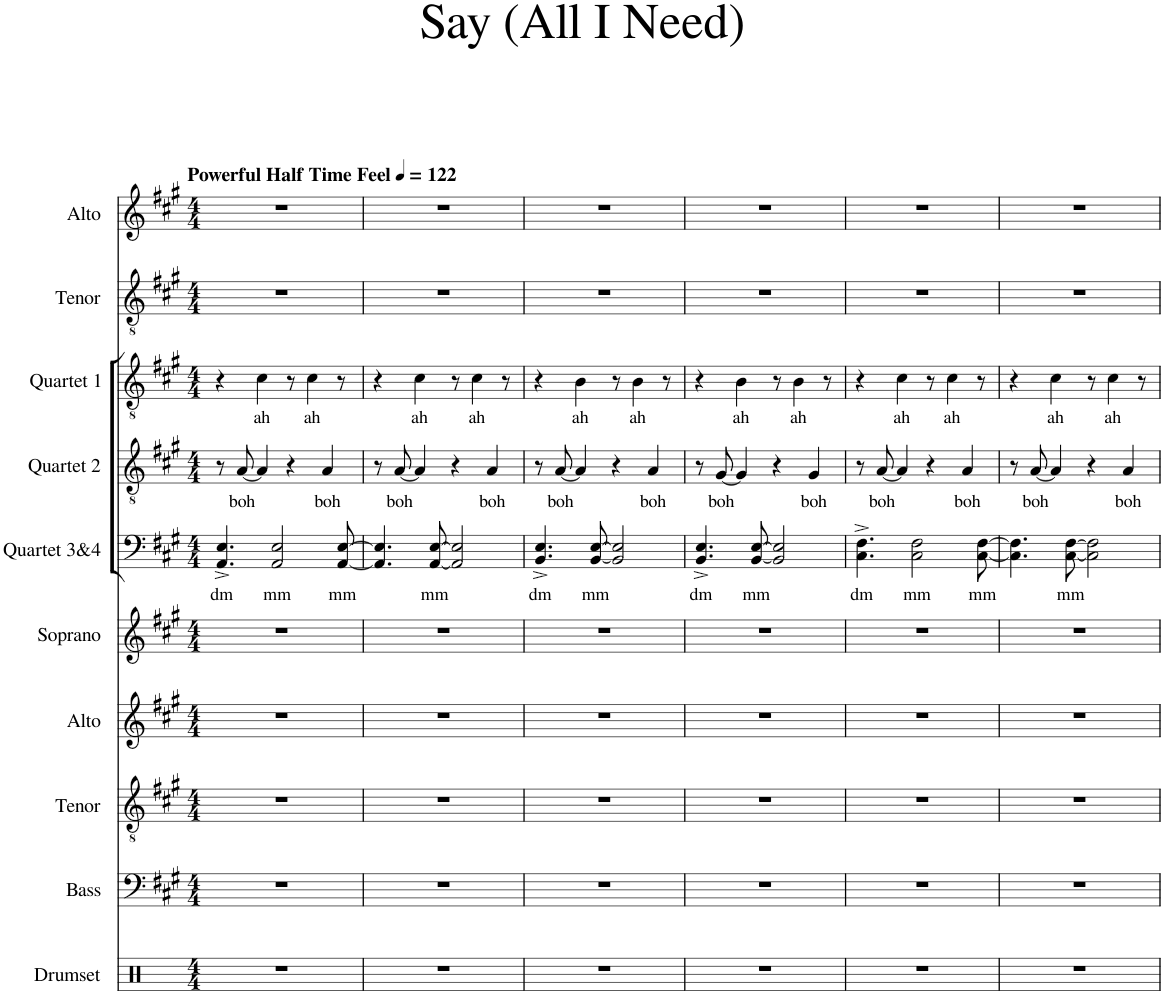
**kern	**kern	**kern	**kern	**kern	**kern	**text	**kern	**text	**kern	**text	**kern	**kern
*part10	*part9	*part8	*part7	*part6	*part5	*part5	*part4	*part4	*part3	*part3	*part2	*part1
*staff10	*staff9	*staff8	*staff7	*staff6	*staff5	*staff5	*staff4	*staff4	*staff3	*staff3	*staff2	*staff1
*I"Drumset	*I"Bass	*I"Tenor	*I"Alto	*I"Soprano	*I"Quartet 3&amp;4	*	*I"Quartet 2	*	*I"Quartet 1	*	*I"Tenor	*I"Alto
*I'Drs.	*I'B.	*I'T.	*I'A.	*I'S.	*I'Q3&amp;4.	*	*I'Q2.	*	*I'Q1.	*	*I'T.	*I'A.
*clefX	*clefF4	*clefGv2	*clefG2	*clefG2	*clefF4	*	*clefGv2	*	*clefGv2	*	*clefGv2	*clefG2
*k[]	*k[f#c#g#]	*k[f#c#g#]	*k[f#c#g#]	*k[f#c#g#]	*k[f#c#g#]	*	*k[f#c#g#]	*	*k[f#c#g#]	*	*k[f#c#g#]	*k[f#c#g#]
*M4/4	*M4/4	*M4/4	*M4/4	*M4/4	*M4/4	*	*M4/4	*	*M4/4	*	*M4/4	*M4/4
*MM122	*MM122	*MM122	*MM122	*MM122	*MM122	*	*MM122	*	*MM122	*	*MM122	*MM122
=1	=1	=1	=1	=1	=1	=1	=1	=1	=1	=1	=1	=1
!	!	!	!	!	!	!	!	!	!	!	!	!LO:TX:a:B:t=Powerful Half Time Feel
!	!	!	!	!	!	!LO:LY:b	!	!	!	!	!	!
1r	1r	1r	1r	1r	4.AA/^ 4.E/^	dm	8r	.	4r	.	1r	1r
!	!	!	!	!	!	!	!	!LO:LY:b	!	!	!	!
.	.	.	.	.	.	.	[8A/	boh	.	.	.	.
!	!	!	!	!	!	!	!	!	!	!LO:LY:b	!	!
.	.	.	.	.	.	.	4A/]	.	4c#\	ah	.	.
!	!	!	!	!	!	!LO:LY:b	!	!	!	!	!	!
.	.	.	.	.	2AA/ 2E/	mm	.	.	.	.	.	.
.	.	.	.	.	.	.	4r	.	8r	.	.	.
!	!	!	!	!	!	!	!	!	!	!LO:LY:b	!	!
.	.	.	.	.	.	.	.	.	4c#\	ah	.	.
!	!	!	!	!	!	!	!	!LO:LY:b	!	!	!	!
.	.	.	.	.	.	.	4A/	boh	.	.	.	.
!	!	!	!	!	!	!LO:LY:b	!	!	!	!	!	!
.	.	.	.	.	[8AA/ [8E/	mm	.	.	8r	.	.	.
=2	=2	=2	=2	=2	=2	=2	=2	=2	=2	=2	=2	=2
1r	1r	1r	1r	1r	4.AA/] 4.E/]	.	8r	.	4r	.	1r	1r
!	!	!	!	!	!	!	!	!LO:LY:b	!	!	!	!
.	.	.	.	.	.	.	[8A/	boh	.	.	.	.
!	!	!	!	!	!	!	!	!	!	!LO:LY:b	!	!
.	.	.	.	.	.	.	4A/]	.	4c#\	ah	.	.
!	!	!	!	!	!	!LO:LY:b	!	!	!	!	!	!
.	.	.	.	.	[8AA/ [8E/	mm	.	.	.	.	.	.
.	.	.	.	.	2AA/] 2E/]	.	4r	.	8r	.	.	.
!	!	!	!	!	!	!	!	!	!	!LO:LY:b	!	!
.	.	.	.	.	.	.	.	.	4c#\	ah	.	.
!	!	!	!	!	!	!	!	!LO:LY:b	!	!	!	!
.	.	.	.	.	.	.	4A/	boh	.	.	.	.
.	.	.	.	.	.	.	.	.	8r	.	.	.
=3	=3	=3	=3	=3	=3	=3	=3	=3	=3	=3	=3	=3
!	!	!	!	!	!	!LO:LY:b	!	!	!	!	!	!
1r	1r	1r	1r	1r	4.BB/^ 4.E/^	dm	8r	.	4r	.	1r	1r
!	!	!	!	!	!	!	!	!LO:LY:b	!	!	!	!
.	.	.	.	.	.	.	[8A/	boh	.	.	.	.
!	!	!	!	!	!	!	!	!	!	!LO:LY:b	!	!
.	.	.	.	.	.	.	4A/]	.	4B\	ah	.	.
!	!	!	!	!	!	!LO:LY:b	!	!	!	!	!	!
.	.	.	.	.	[8BB/ [8E/	mm	.	.	.	.	.	.
.	.	.	.	.	2BB/] 2E/]	.	4r	.	8r	.	.	.
!	!	!	!	!	!	!	!	!	!	!LO:LY:b	!	!
.	.	.	.	.	.	.	.	.	4B\	ah	.	.
!	!	!	!	!	!	!	!	!LO:LY:b	!	!	!	!
.	.	.	.	.	.	.	4A/	boh	.	.	.	.
.	.	.	.	.	.	.	.	.	8r	.	.	.
=4	=4	=4	=4	=4	=4	=4	=4	=4	=4	=4	=4	=4
!	!	!	!	!	!	!LO:LY:b	!	!	!	!	!	!
1r	1r	1r	1r	1r	4.BB/^ 4.E/^	dm	8r	.	4r	.	1r	1r
!	!	!	!	!	!	!	!	!LO:LY:b	!	!	!	!
.	.	.	.	.	.	.	[8G#/	boh	.	.	.	.
!	!	!	!	!	!	!	!	!	!	!LO:LY:b	!	!
.	.	.	.	.	.	.	4G#/]	.	4B\	ah	.	.
!	!	!	!	!	!	!LO:LY:b	!	!	!	!	!	!
.	.	.	.	.	[8BB/ [8E/	mm	.	.	.	.	.	.
.	.	.	.	.	2BB/] 2E/]	.	4r	.	8r	.	.	.
!	!	!	!	!	!	!	!	!	!	!LO:LY:b	!	!
.	.	.	.	.	.	.	.	.	4B\	ah	.	.
!	!	!	!	!	!	!	!	!LO:LY:b	!	!	!	!
.	.	.	.	.	.	.	4G#/	boh	.	.	.	.
.	.	.	.	.	.	.	.	.	8r	.	.	.
=5	=5	=5	=5	=5	=5	=5	=5	=5	=5	=5	=5	=5
!	!	!	!	!	!	!LO:LY:b	!	!	!	!	!	!
1r	1r	1r	1r	1r	4.C#\^ 4.F#\^	dm	8r	.	4r	.	1r	1r
!	!	!	!	!	!	!	!	!LO:LY:b	!	!	!	!
.	.	.	.	.	.	.	[8A/	boh	.	.	.	.
!	!	!	!	!	!	!	!	!	!	!LO:LY:b	!	!
.	.	.	.	.	.	.	4A/]	.	4c#\	ah	.	.
!	!	!	!	!	!	!LO:LY:b	!	!	!	!	!	!
.	.	.	.	.	2C#\ 2F#\	mm	.	.	.	.	.	.
.	.	.	.	.	.	.	4r	.	8r	.	.	.
!	!	!	!	!	!	!	!	!	!	!LO:LY:b	!	!
.	.	.	.	.	.	.	.	.	4c#\	ah	.	.
!	!	!	!	!	!	!	!	!LO:LY:b	!	!	!	!
.	.	.	.	.	.	.	4A/	boh	.	.	.	.
!	!	!	!	!	!	!LO:LY:b	!	!	!	!	!	!
.	.	.	.	.	[8C#\ [8F#\	mm	.	.	8r	.	.	.
=6	=6	=6	=6	=6	=6	=6	=6	=6	=6	=6	=6	=6
1r	1r	1r	1r	1r	4.C#\] 4.F#\]	.	8r	.	4r	.	1r	1r
!	!	!	!	!	!	!	!	!LO:LY:b	!	!	!	!
.	.	.	.	.	.	.	[8A/	boh	.	.	.	.
!	!	!	!	!	!	!	!	!	!	!LO:LY:b	!	!
.	.	.	.	.	.	.	4A/]	.	4c#\	ah	.	.
!	!	!	!	!	!	!LO:LY:b	!	!	!	!	!	!
.	.	.	.	.	[8C#\ [8F#\	mm	.	.	.	.	.	.
.	.	.	.	.	2C#\] 2F#\]	.	4r	.	8r	.	.	.
!	!	!	!	!	!	!	!	!	!	!LO:LY:b	!	!
.	.	.	.	.	.	.	.	.	4c#\	ah	.	.
!	!	!	!	!	!	!	!	!LO:LY:b	!	!	!	!
.	.	.	.	.	.	.	4A/	boh	.	.	.	.
.	.	.	.	.	.	.	.	.	8r	.	.	.
=	=	=	=	=	=	=	=	=	=	=	=	=
*-	*-	*-	*-	*-	*-	*-	*-	*-	*-	*-	*-	*-
